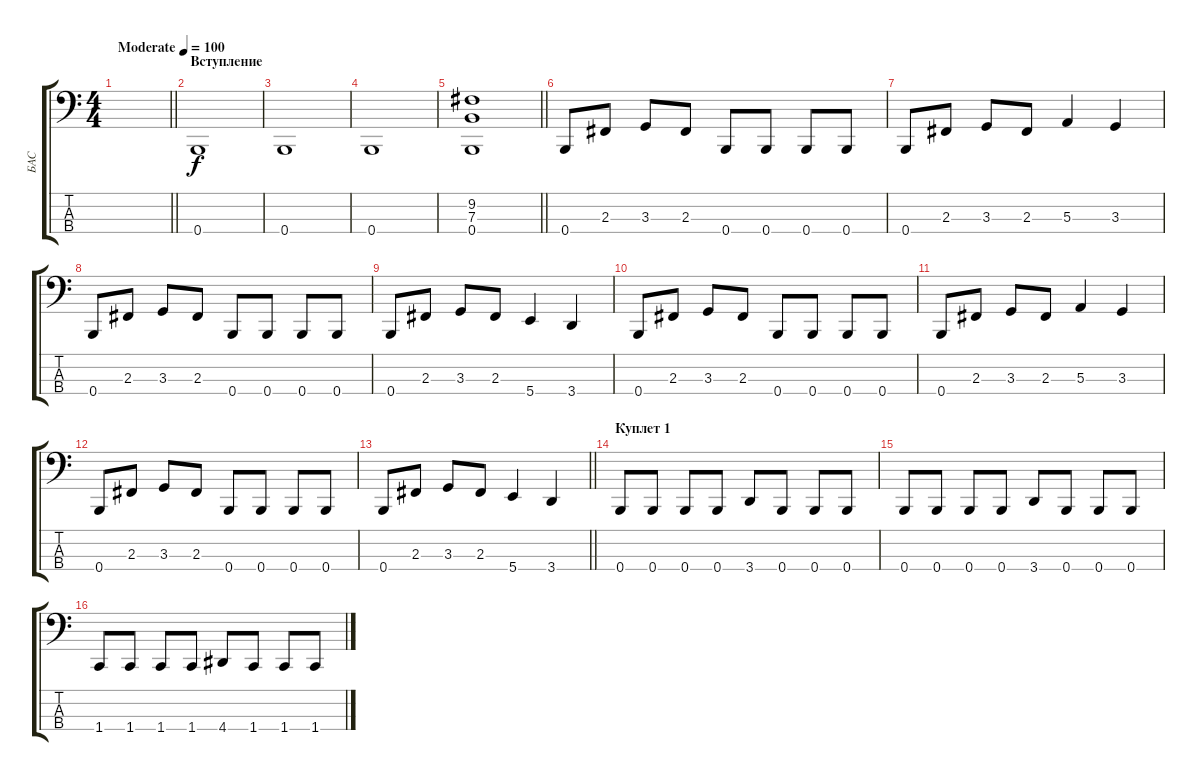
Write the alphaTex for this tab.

\track ("БАС" "БАС") {instrument electricbassfinger}
\staff {score tabs}
\tuning (D2 A1 E1 B0) {hide}
\ts (4 4)
\tempo (100 "Moderate")
\clef f4
\barLineRight lightlight
\ks c
|
\section ("" "Вступление")
0.4.1 |
0.4.1 |
0.4.1 |
\barLineRight lightlight
(9.2 7.3 0.4).1 |
\section ("" "")
0.4.8 2.3.8 3.3.8 2.3.8 0.4.8 0.4.8 0.4.8 0.4.8 |
0.4.8 2.3.8 3.3.8 2.3.8 5.3.4 3.3.4 |
0.4.8 2.3.8 3.3.8 2.3.8 0.4.8 0.4.8 0.4.8 0.4.8 |
0.4.8 2.3.8 3.3.8 2.3.8 5.4.4 3.4.4 |
0.4.8 2.3.8 3.3.8 2.3.8 0.4.8 0.4.8 0.4.8 0.4.8 |
0.4.8 2.3.8 3.3.8 2.3.8 5.3.4 3.3.4 |
0.4.8 2.3.8 3.3.8 2.3.8 0.4.8 0.4.8 0.4.8 0.4.8 |
\barLineRight lightlight
0.4.8 2.3.8 3.3.8 2.3.8 5.4.4 3.4.4 |
\section ("" "Куплет 1")
0.4.8 0.4.8 0.4.8 0.4.8 3.4.8 0.4.8 0.4.8 0.4.8 |
0.4.8 0.4.8 0.4.8 0.4.8 3.4.8 0.4.8 0.4.8 0.4.8 |
1.4.8 1.4.8 1.4.8 1.4.8 4.4.8 1.4.8 1.4.8 1.4.8
